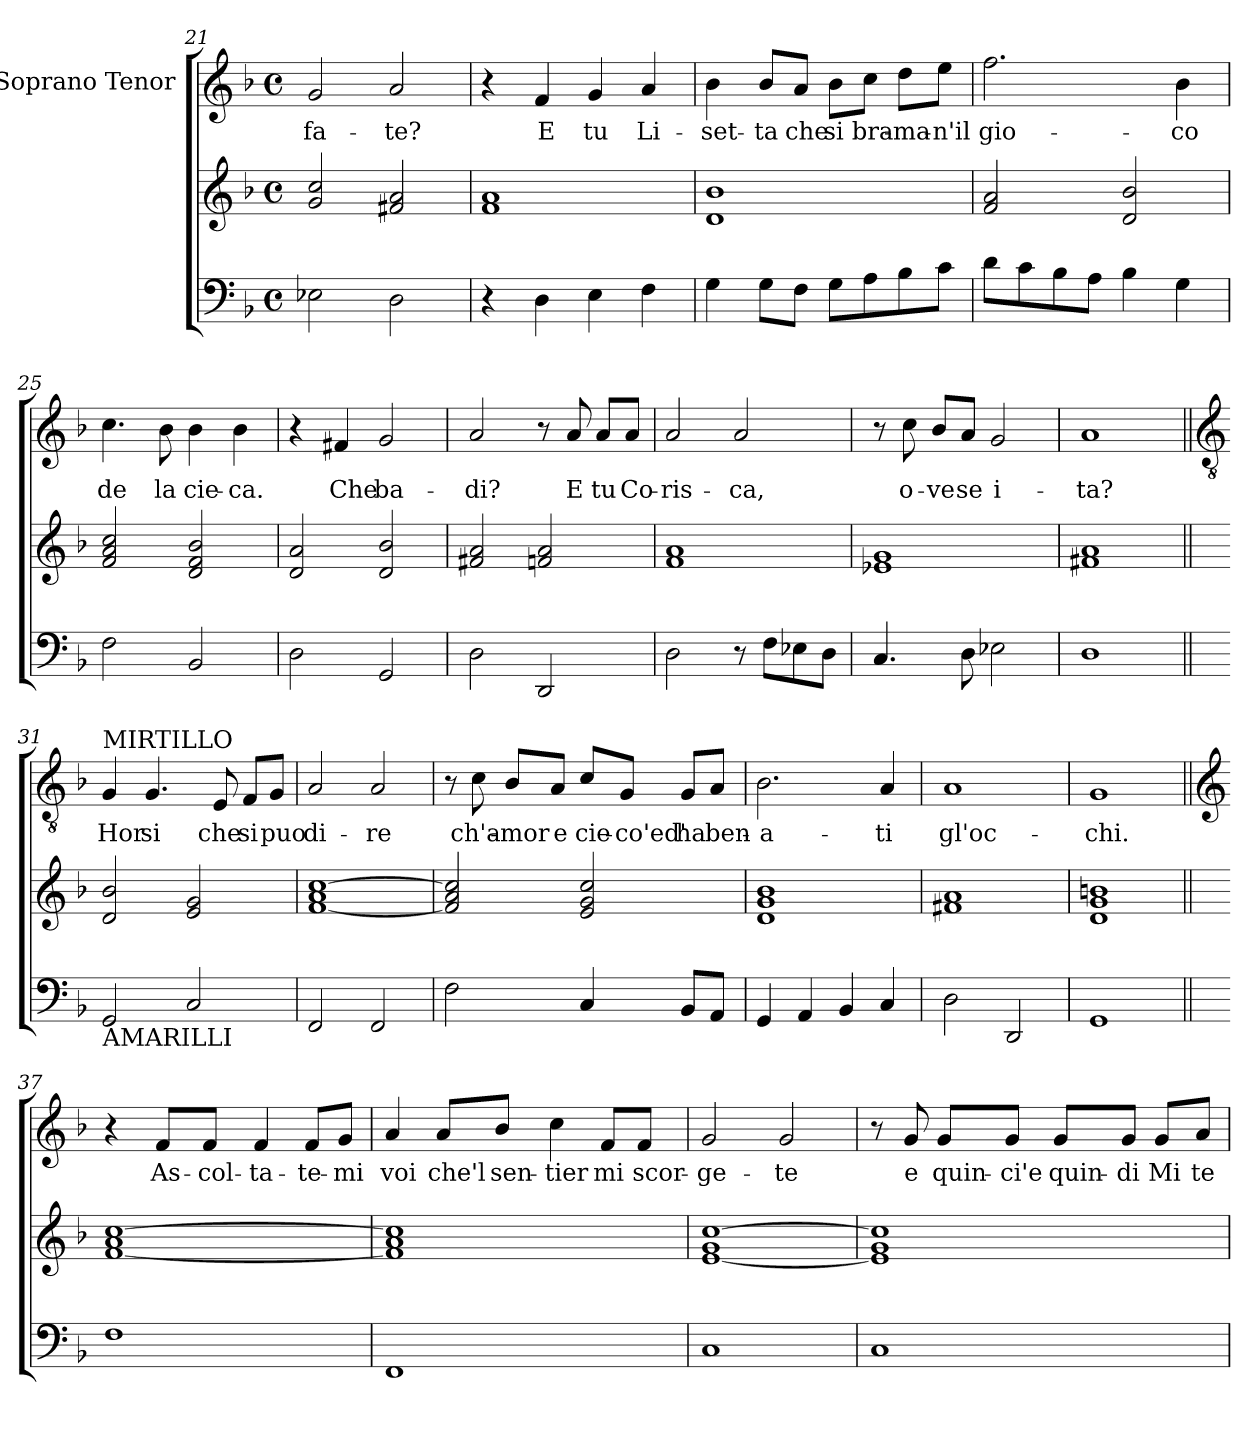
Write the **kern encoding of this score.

**kern	**kern	**kern	**text
*part2	*part2	*part1	*part1
*staff3	*staff2	*staff1	*staff1
*	*	*I"Soprano Tenor	*
*clefF4	*clefG2	*clefG2	*
*k[b-]	*k[b-]	*k[b-]	*
*F:	*F:	*F:	*
*M4/4	*M4/4	*M4/4	*
*met(c)	*met(c)	*met(c)	*
=21	=21	=21	=21
2E-X\	2g/ 2cc/	2g/	fa-
2D\	2f#X/ 2a/	2a/	-te?
=22	=22	=22	=22
4r	1f 1a	4r	.
4D\	.	4f/	E
4E\	.	4g/	tu
4F\	.	4a/	Li-
=23	=23	=23	=23
4G\	1d 1b-	4b-\	-set-
8G\L	.	8b-/L	-ta
8F\J	.	8a/J	che
8G\L	.	8b-\L	si
8A\	.	8cc\J	bra-
8B-\	.	8dd\L	-ma-
8c\J	.	8ee\J	-n'il
!!LO:PB:g=z
=24	=24	=24	=24
8d\L	2f/ 2a/	2.ff\	gio-
8c\	.	.	.
8B-\	.	.	.
8A\J	.	.	.
4B-\	2d/ 2b-/	.	.
4G\	.	4b-\	-co
=25	=25	=25	=25
2F\	2f/ 2a/ 2cc/	4.cc\	de
.	.	8b-\	la
2BB-/	2d/ 2f/ 2b-/	4b-\	cie-
.	.	4b-\	-ca.
=26	=26	=26	=26
2D\	2d/ 2a/	4r	.
.	.	4f#X/	Che
2GG/	2d/ 2b-/	2g/	ba-
=27	=27	=27	=27
2D\	2f#X/ 2a/	2a/	-di?
2DD/	2fn/ 2a/	8r	.
.	.	8a/	E
.	.	8a/L	tu
.	.	8a/J	Co-
=28	=28	=28	=28
2D\	1f 1a	2a/	-ris-
8r	.	2a/	-ca,
8F\L	.	.	.
8E-X\	.	.	.
8D\J	.	.	.
=29	=29	=29	=29
4.C/	1e-X 1g	8r	.
.	.	8cc\	o-
.	.	8b-/L	-ve
8D\	.	8a/J	se
2E-X\	.	2g/	i-
!!LO:LB:g=z
=30	=30	=30	=30
1D	1f#X 1a	1a	-ta?
=31||	=31||	=31||	=31||
*	*	*clefGv2	*
!	!	!LO:TX:a:t=MIRTILLO	!
!LO:TX:b:t=AMARILLI	!	!	!
2GG/	2d/ 2b-/	4G/	Hor
.	.	4.G/	si
2C/	2e/ 2g/	.	.
.	.	8E/	che
.	.	8F/L	si
.	.	8G/J	puo
=32	=32	=32	=32
2FF/	[1f 1a [1cc	2A/	di-
2FF/	.	2A/	-re
=33	=33	=33	=33
2F\	2f/] 2a/ 2cc/]	8r	.
.	.	8c\	ch'a-
.	.	8B-/L	-mor
.	.	8A/J	e
4C/	2e/ 2g/ 2cc/	8c/L	cie-
.	.	8G/J	-co'ed'
8BB-/L	.	8G/L	ha
8AA/J	.	8A/J	ben-
=34	=34	=34	=34
4GG/	1d 1g 1b-	2.B-\	-a-
4AA/	.	.	.
4BB-/	.	.	.
4C/	.	4A/	-ti
=35	=35	=35	=35
2D\	1f#X 1a	1A	gl'oc-
2DD/	.	.	.
!!LO:LB:g=z
=36	=36	=36	=36
1GG	1d 1g 1bn	1G	-chi.
=37||	=37||	=37||	=37||
*	*	*clefG2	*
1F	[1f 1a [1cc	4r	.
.	.	8f/L	As-
.	.	8f/J	-col-
.	.	4f/	-ta-
.	.	8f/L	-te-
.	.	8g/J	-mi
=38	=38	=38	=38
1FF	1f] 1a 1cc]	4a/	voi
.	.	8a/L	che'l
.	.	8b-/J	sen-
.	.	4cc\	-tier
.	.	8f/L	mi
.	.	8f/J	scor-
=39	=39	=39	=39
1C	[1e 1g [1cc	2g/	-ge-
.	.	2g/	-te
=40	=40	=40	=40
1C	1e] 1g 1cc]	8r	.
.	.	8g/	e
.	.	8g/L	quin-
.	.	8g/J	-ci'e
.	.	8g/L	quin-
.	.	8g/J	-di
.	.	8g/L	Mi
.	.	8a/J	te-
=	=	=	=
*-	*-	*-	*-
